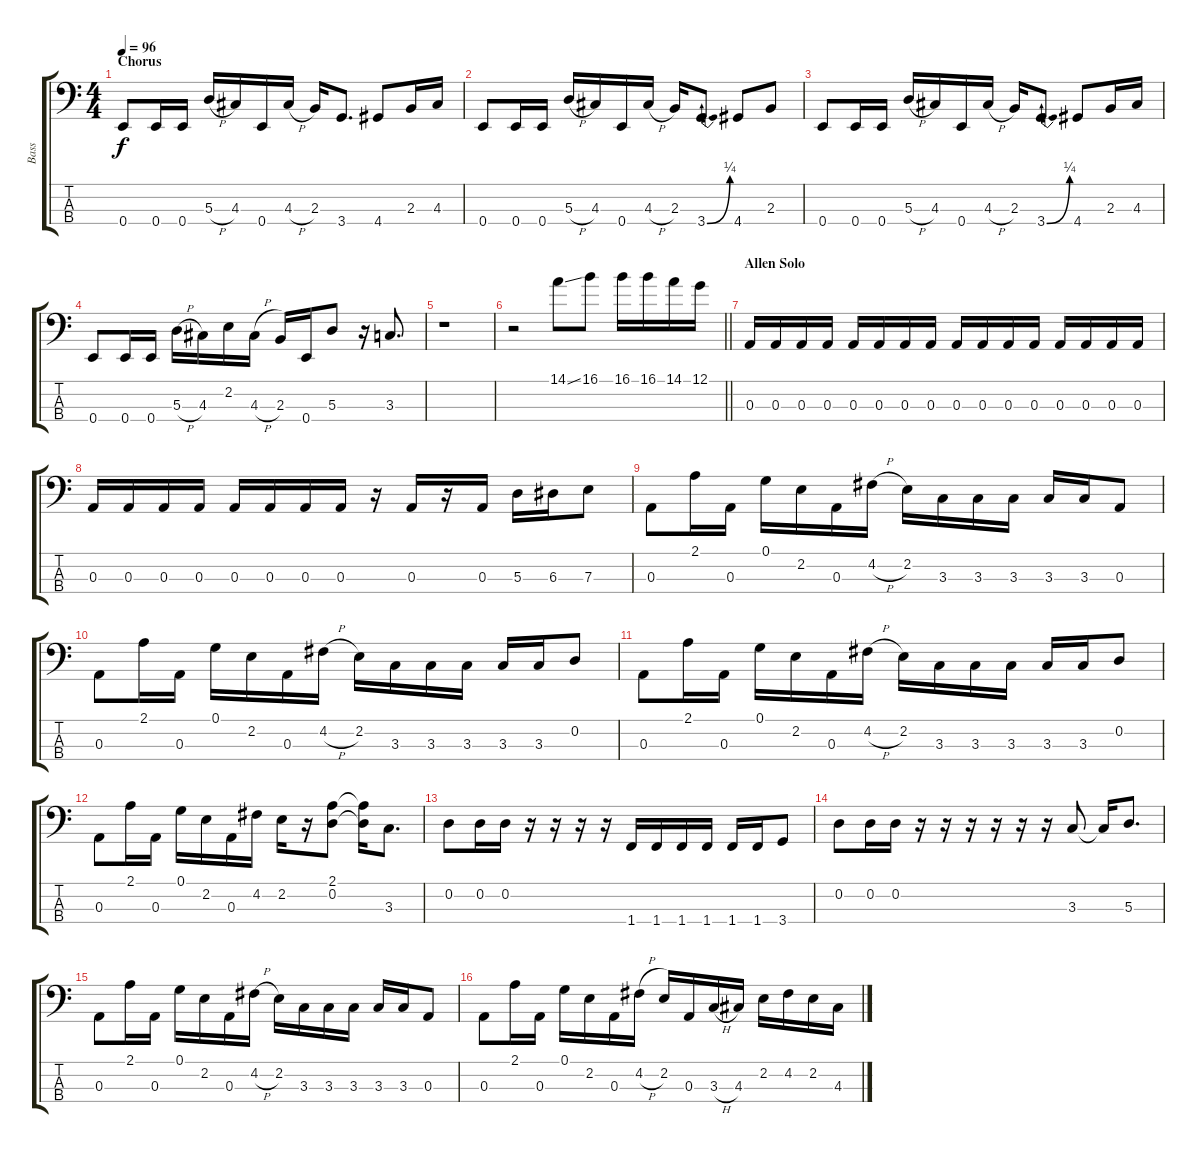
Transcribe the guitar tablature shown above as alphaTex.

\track ("Bass" "Bass") {instrument electricbasspick}
\staff {score tabs}
\tuning (G2 D2 A1 E1) {hide}
\ts (4 4)
\section ("" "Chorus")
\tempo 96
\clef f4
\ks c
0.4.8{dy f} 0.4.16 0.4.16 5.3{h}.16 4.3.16 0.4.16 4.3{h}.16 2.3.16 3.4.8{d} 4.4.8 2.3.16 4.3.16 |
0.4.8 0.4.16 0.4.16 5.3{h}.16 4.3.16 0.4.16 4.3{h}.16 2.3.16 3.4{be (bend 0 0 60 1)}.8{d} 4.4.8 2.3.8 |
0.4.8 0.4.16 0.4.16 5.3{h}.16 4.3.16 0.4.16 4.3{h}.16 2.3.16 3.4{be (bend 0 0 60 1)}.8{d} 4.4.8 2.3.16 4.3.16 |
0.4.8 0.4.16 0.4.16 5.3{h}.16 4.3.16 2.2.16 4.3{h}.16 2.3.16 0.4.16 5.3.8 r.16 3.3.8{d} |
r.1 |
\barLineRight lightlight
r.2 14.1{ss}.8 16.1.8 16.1.16 16.1.16 14.1.16 12.1.16 |
\section ("" "Allen Solo")
0.3.16 0.3.16 0.3.16 0.3.16 0.3.16 0.3.16 0.3.16 0.3.16 0.3.16 0.3.16 0.3.16 0.3.16 0.3.16 0.3.16 0.3.16 0.3.16 |
0.3.16 0.3.16 0.3.16 0.3.16 0.3.16 0.3.16 0.3.16 0.3.16 r.16 0.3.16 r.16 0.3.16 5.3.16 6.3.16 7.3.8 |
0.3.8 2.1.16 0.3.16 0.1.16 2.2.16 0.3.16 4.2{h}.16 2.2.16 3.3.16 3.3.16 3.3.16 3.3.16 3.3.16 0.3.8 |
0.3.8 2.1.16 0.3.16 0.1.16 2.2.16 0.3.16 4.2{h}.16 2.2.16 3.3.16 3.3.16 3.3.16 3.3.16 3.3.16 0.2.8 |
0.3.8 2.1.16 0.3.16 0.1.16 2.2.16 0.3.16 4.2{h}.16 2.2.16 3.3.16 3.3.16 3.3.16 3.3.16 3.3.16 0.2.8 |
0.3.8 2.1.16 0.3.16 0.1.16 2.2.16 0.3.16 4.2.16 2.2.16 r.16 (2.1 0.2).8 (2.1{t} 0.2{t}).16 3.3.8{d} |
0.2.8 0.2.16 0.2.16 r.16 r.16 r.16 r.16 1.4.16 1.4.16 1.4.16 1.4.16 1.4.16 1.4.16 3.4.8 |
0.2.8 0.2.16 0.2.16 r.16 r.16 r.16 r.16 r.16 r.16 3.3.8 3.3{t}.16 5.3.8{d} |
0.3.8 2.1.16 0.3.16 0.1.16 2.2.16 0.3.16 4.2{h}.16 2.2.16 3.3.16 3.3.16 3.3.16 3.3.16 3.3.16 0.3.8 |
0.3.8 2.1.16 0.3.16 0.1.16 2.2.16 0.3.16 4.2{h}.16 2.2.16 0.3.16 3.3{h}.16 4.3.16 2.2.16 4.2.16 2.2.16 4.3.16
